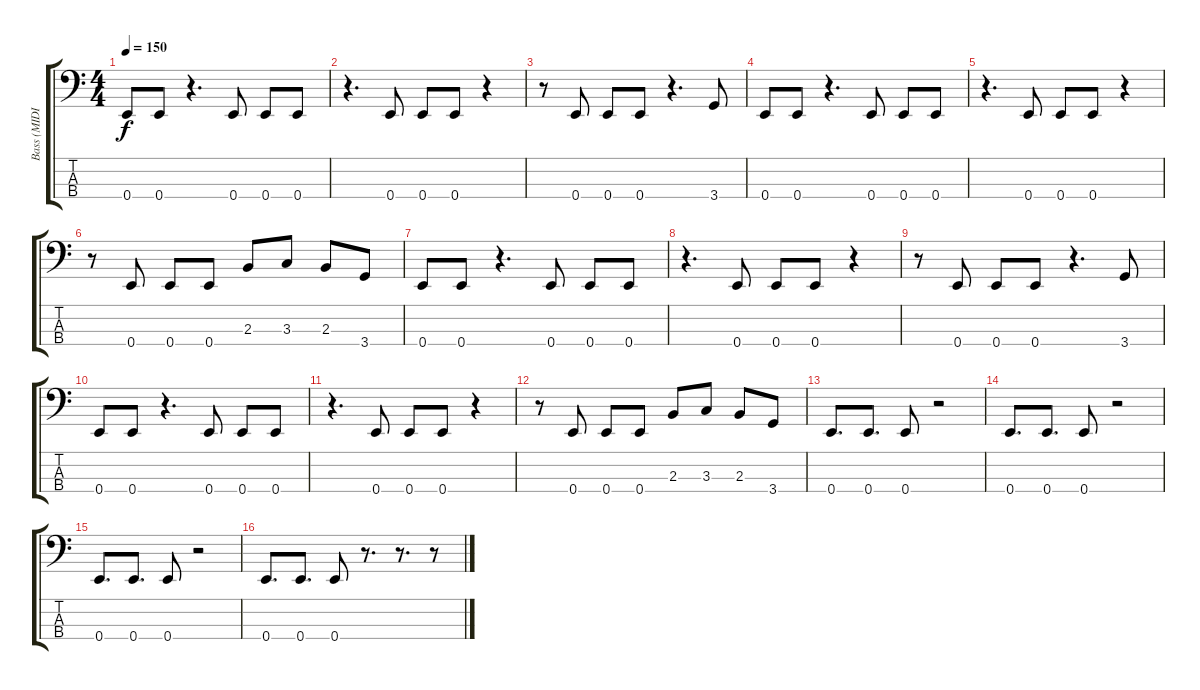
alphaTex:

\track ("Bass (MIDI)" "Bass (MIDI") {instrument electricbassfinger}
\staff {score tabs}
\tuning (G2 D2 A1 E1) {hide}
\ts (4 4)
\tempo 150
\clef f4
\ks c
0.4.8{dy f} 0.4.8 r.4{d} 0.4.8 0.4.8 0.4.8 |
r.4{d} 0.4.8 0.4.8 0.4.8 r.4 |
r.8 0.4.8 0.4.8 0.4.8 r.4{d} 3.4.8 |
0.4.8 0.4.8 r.4{d} 0.4.8 0.4.8 0.4.8 |
r.4{d} 0.4.8 0.4.8 0.4.8 r.4 |
r.8 0.4.8 0.4.8 0.4.8 2.3.8 3.3.8 2.3.8 3.4.8 |
0.4.8 0.4.8 r.4{d} 0.4.8 0.4.8 0.4.8 |
r.4{d} 0.4.8 0.4.8 0.4.8 r.4 |
r.8 0.4.8 0.4.8 0.4.8 r.4{d} 3.4.8 |
0.4.8 0.4.8 r.4{d} 0.4.8 0.4.8 0.4.8 |
r.4{d} 0.4.8 0.4.8 0.4.8 r.4 |
r.8 0.4.8 0.4.8 0.4.8 2.3.8 3.3.8 2.3.8 3.4.8 |
0.4.8{d} 0.4.8{d} 0.4.8 r.2 |
0.4.8{d} 0.4.8{d} 0.4.8 r.2 |
0.4.8{d} 0.4.8{d} 0.4.8 r.2 |
0.4.8{d} 0.4.8{d} 0.4.8 r.8{d} r.8{d} r.8
